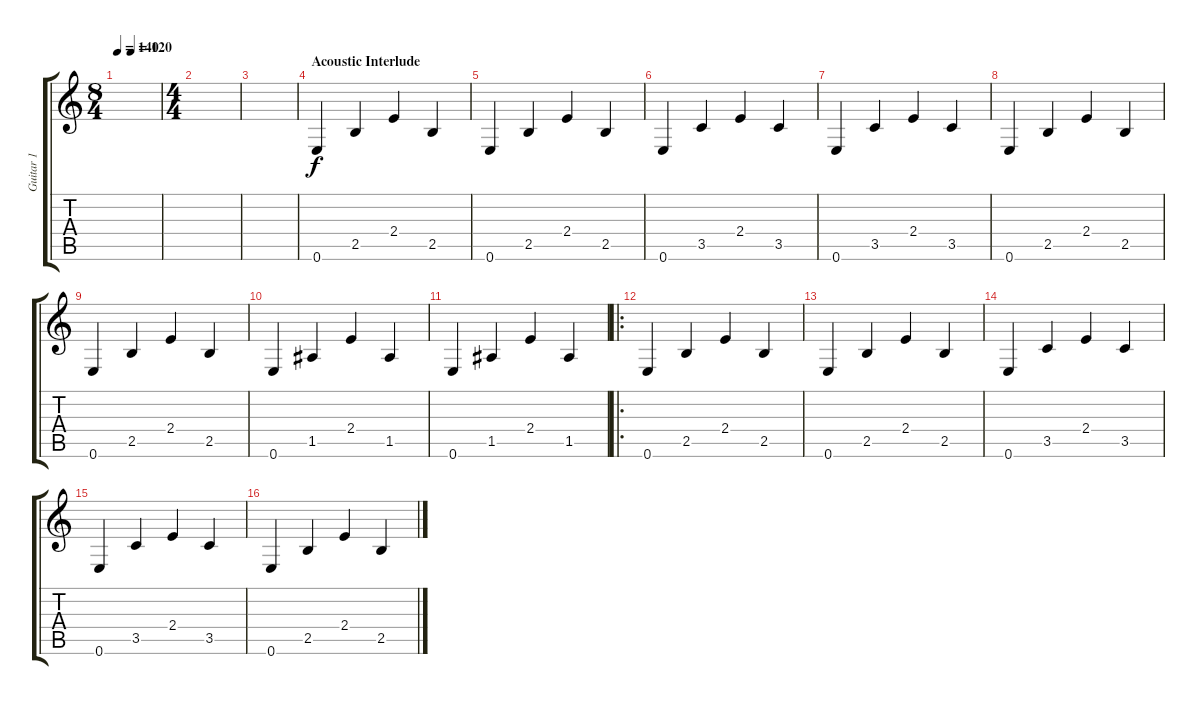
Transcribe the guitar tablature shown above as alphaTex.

\track ("Guitar 1" "Guitar 1") {instrument acousticguitarnylon}
\staff {score tabs}
\tuning (E4 B3 G3 D3 A2 E2) {hide}
\ts (8 4)
\tempo 140
\tempo (120 0.3125)
\clef g2
\ks c
|
\ts (4 4)
|
|
\section ("" "Acoustic Interlude")
0.6.4 2.5.4 2.4.4 2.5.4 |
0.6.4 2.5.4 2.4.4 2.5.4 |
0.6.4 3.5.4 2.4.4 3.5.4 |
0.6.4 3.5.4 2.4.4 3.5.4 |
0.6.4 2.5.4 2.4.4 2.5.4 |
0.6.4 2.5.4 2.4.4 2.5.4 |
0.6.4 1.5.4 2.4.4 1.5.4 |
0.6.4 1.5.4 2.4.4 1.5.4 |
\ro
0.6.4 2.5.4 2.4.4 2.5.4 |
0.6.4 2.5.4 2.4.4 2.5.4 |
0.6.4 3.5.4 2.4.4 3.5.4 |
0.6.4 3.5.4 2.4.4 3.5.4 |
0.6.4 2.5.4 2.4.4 2.5.4
